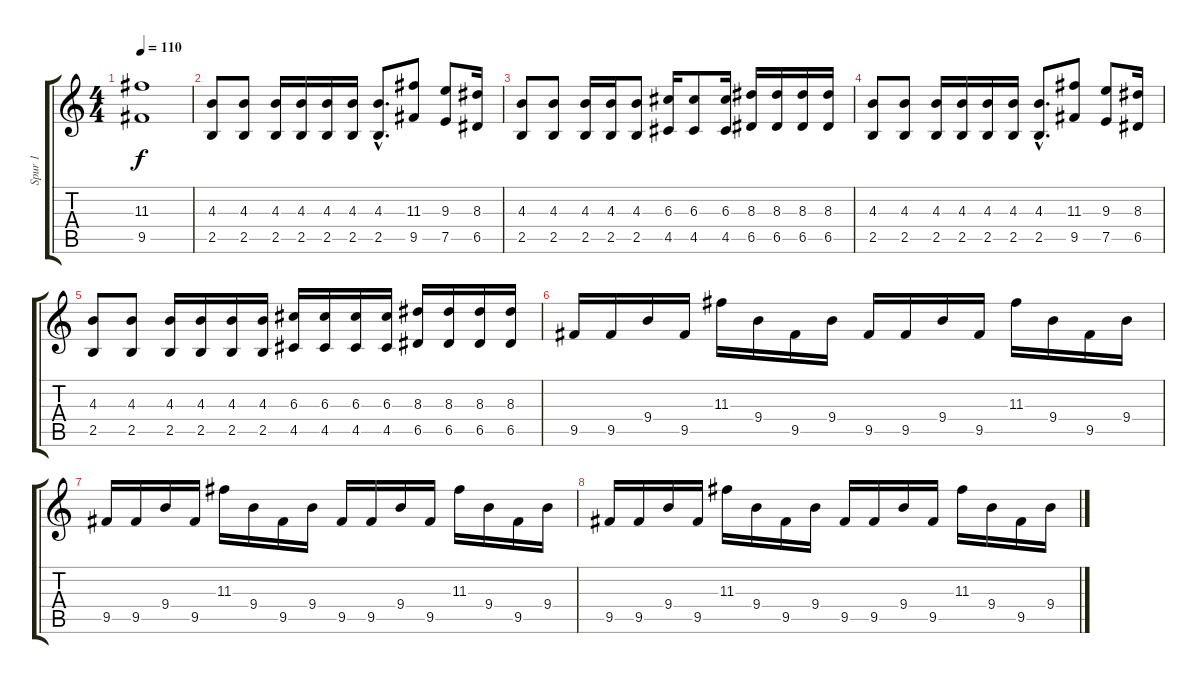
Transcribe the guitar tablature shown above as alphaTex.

\track ("Spur 1" "Spur 1") {instrument distortionguitar}
\staff {score tabs}
\tuning (E4 B3 G3 D3 A2 D2) {hide}
\ts (4 4)
\tempo 110
\clef g2
\ks c
(11.3 9.5).1{dy f} |
(4.3 2.5).8 (4.3 2.5).8 (4.3 2.5).16 (4.3 2.5).16 (4.3 2.5).16 (4.3 2.5).16 (4.3{hac} 2.5{hac}).8{d} (11.3 9.5).8 (9.3 7.5).8 (8.3 6.5).16 |
(4.3 2.5).8 (4.3 2.5).8 (4.3 2.5).16 (4.3 2.5).16 (4.3 2.5).8 (6.3 4.5).16 (6.3 4.5).8 (6.3 4.5).16 (8.3 6.5).16 (8.3 6.5).16 (8.3 6.5).16 (8.3 6.5).16 |
(4.3 2.5).8 (4.3 2.5).8 (4.3 2.5).16 (4.3 2.5).16 (4.3 2.5).16 (4.3 2.5).16 (4.3{hac} 2.5{hac}).8{d} (11.3 9.5).8 (9.3 7.5).8 (8.3 6.5).16 |
(4.3 2.5).8 (4.3 2.5).8 (4.3 2.5).16 (4.3 2.5).16 (4.3 2.5).16 (4.3 2.5).16 (6.3 4.5).16 (6.3 4.5).16 (6.3 4.5).16 (6.3 4.5).16 (8.3 6.5).16 (8.3 6.5).16 (8.3 6.5).16 (8.3 6.5).16 |
9.5.16 9.5.16 9.4.16 9.5.16 11.3.16 9.4.16 9.5.16 9.4.16 9.5.16 9.5.16 9.4.16 9.5.16 11.3.16 9.4.16 9.5.16 9.4.16 |
9.5.16 9.5.16 9.4.16 9.5.16 11.3.16 9.4.16 9.5.16 9.4.16 9.5.16 9.5.16 9.4.16 9.5.16 11.3.16 9.4.16 9.5.16 9.4.16 |
9.5.16 9.5.16 9.4.16 9.5.16 11.3.16 9.4.16 9.5.16 9.4.16 9.5.16 9.5.16 9.4.16 9.5.16 11.3.16 9.4.16 9.5.16 9.4.16
